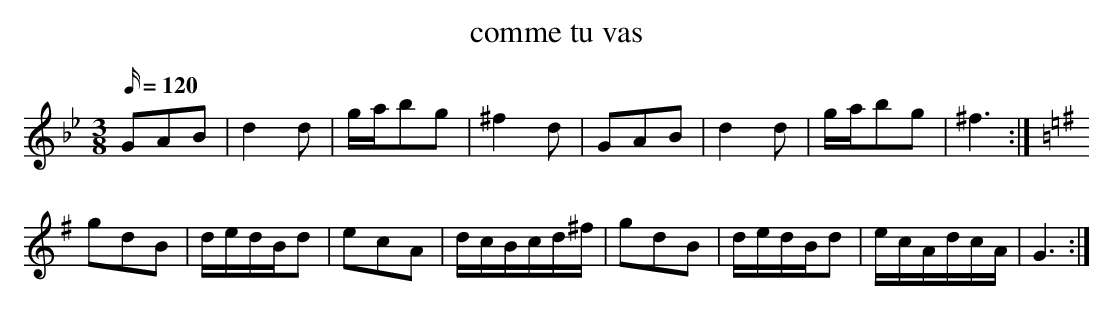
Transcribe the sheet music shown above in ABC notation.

X:1
T:comme tu vas
L:1/16
Q:120
M:3/8
K:G minor
G2A2B2 | d4 d2 | gab2g2 | ^f4 d2 | G2A2B2 | d4 d2 | gab2g2 | ^f6 :|
K:G
g2d2B2 | dedBd2 |e2c2A2 | dcBcd^f | g2d2B2 | dedBd2 |ecAdcA | G6 :|
